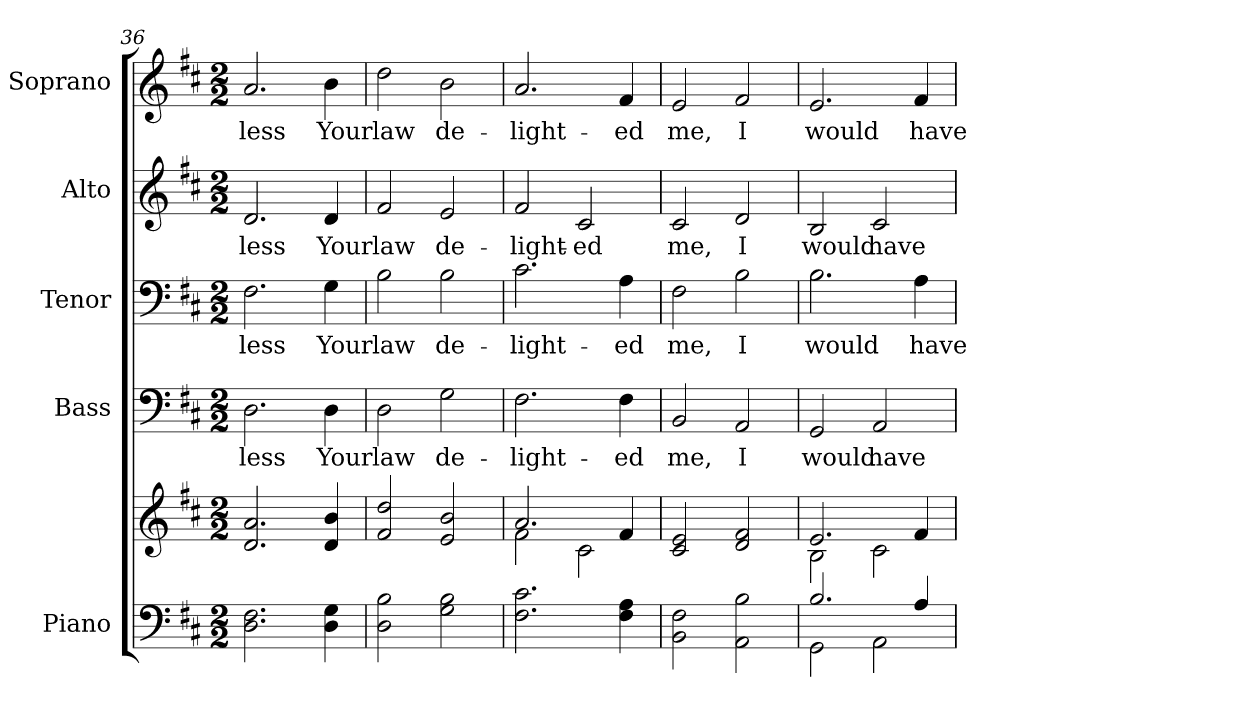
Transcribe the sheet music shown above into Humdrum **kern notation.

**kern	**kern	**kern	**text	**kern	**text	**kern	**text	**kern	**text
*part5	*part5	*part4	*part4	*part3	*part3	*part2	*part2	*part1	*part1
*staff6	*staff5	*staff4	*staff4	*staff3	*staff3	*staff2	*staff2	*staff1	*staff1
*I"Piano	*	*I"Bass	*	*I"Tenor	*	*I"Alto	*	*I"Soprano	*
*I'Pno.	*	*I'B.	*	*I'T.	*	*I'A.	*	*I'S.	*
*clefF4	*clefG2	*clefF4	*	*clefF4	*	*clefG2	*	*clefG2	*
*k[f#c#]	*k[f#c#]	*k[f#c#]	*	*k[f#c#]	*	*k[f#c#]	*	*k[f#c#]	*
*D:	*D:	*D:	*	*D:	*	*D:	*	*D:	*
*M2/2	*M2/2	*M2/2	*	*M2/2	*	*M2/2	*	*M2/2	*
=36	=36	=36	=36	=36	=36	=36	=36	=36	=36
!	!	!	!LO:LY:b:color=#000000	!	!	!	!	!	!
!	!	!	!	!	!LO:LY:b:color=#000000	!	!	!	!
!	!	!	!	!	!	!	!LO:LY:b:color=#000000	!	!
!	!	!	!	!	!	!	!	!	!LO:LY:b:color=#000000
2.Di\ 2.F#i	2.di/ 2.ai	2.Di\	-less	2.F#i\	-less	2.di/	-less	2.ai/	-less
!	!	!	!LO:LY:b:color=#000000	!	!	!	!	!	!
!	!	!	!	!	!LO:LY:b:color=#000000	!	!	!	!
!	!	!	!	!	!	!	!LO:LY:b:color=#000000	!	!
!	!	!	!	!	!	!	!	!	!LO:LY:b:color=#000000
4Di\ 4Gi	4di/ 4bi	4Di\	Your	4Gi\	Your	4di/	Your	4bi\	Your
=37	=37	=37	=37	=37	=37	=37	=37	=37	=37
!	!	!	!LO:LY:b:color=#000000	!	!	!	!	!	!
!	!	!	!	!	!LO:LY:b:color=#000000	!	!	!	!
!	!	!	!	!	!	!	!LO:LY:b:color=#000000	!	!
!	!	!	!	!	!	!	!	!	!LO:LY:b:color=#000000
2Di\ 2Bi	2f#i/ 2ddi	2Di\	law	2Bi\	law	2f#i/	law	2ddi\	law
!	!	!	!LO:LY:b:color=#000000	!	!	!	!	!	!
!	!	!	!	!	!LO:LY:b:color=#000000	!	!	!	!
!	!	!	!	!	!	!	!LO:LY:b:color=#000000	!	!
!	!	!	!	!	!	!	!	!	!LO:LY:b:color=#000000
2Gi\ 2Bi	2ei/ 2bi	2Gi\	de-	2Bi\	de-	2ei/	de-	2bi\	de-
=38	=38	=38	=38	=38	=38	=38	=38	=38	=38
*	*^	*	*	*	*	*	*	*	*
!	!	!	!	!LO:LY:b:color=#000000	!	!	!	!	!	!
!	!	!	!	!	!	!LO:LY:b:color=#000000	!	!	!	!
!	!	!	!	!	!	!	!	!LO:LY:b:color=#000000	!	!
!	!	!	!	!	!	!	!	!	!	!LO:LY:b:color=#000000
2.F#i\ 2.c#i	2.ai/	2f#i\	2.F#i\	-light-	2.c#i\	-light-	2f#i/	-light-	2.ai/	-light-
!	!	!	!	!	!	!	!	!LO:LY:b:color=#000000	!	!
.	.	2c#i\	.	.	.	.	2c#i/	-ed	.	.
!	!	!	!	!LO:LY:b:color=#000000	!	!	!	!	!	!
!	!	!	!	!	!	!LO:LY:b:color=#000000	!	!	!	!
!	!	!	!	!	!	!	!	!	!	!LO:LY:b:color=#000000
4F#i\ 4Ai	4f#i/	.	4F#i\	-ed	4Ai\	-ed	.	.	4f#i/	-ed
*	*v	*v	*	*	*	*	*	*	*	*
!!LO:PB:g=z
=39	=39	=39	=39	=39	=39	=39	=39	=39	=39
!	!	!	!LO:LY:b:color=#000000	!	!	!	!	!	!
!	!	!	!	!	!LO:LY:b:color=#000000	!	!	!	!
!	!	!	!	!	!	!	!LO:LY:b:color=#000000	!	!
!	!	!	!	!	!	!	!	!	!LO:LY:b:color=#000000
2BBi\ 2F#i	2c#i/ 2ei	2BBi/	me,	2F#i\	me,	2c#i/	me,	2ei/	me,
!	!	!	!LO:LY:b:color=#000000	!	!	!	!	!	!
!	!	!	!	!	!LO:LY:b:color=#000000	!	!	!	!
!	!	!	!	!	!	!	!LO:LY:b:color=#000000	!	!
!	!	!	!	!	!	!	!	!	!LO:LY:b:color=#000000
2AAi\ 2Bi	2di/ 2f#i	2AAi/	I	2Bi\	I	2di/	I	2f#i/	I
=40	=40	=40	=40	=40	=40	=40	=40	=40	=40
*^	*^	*	*	*	*	*	*	*	*
!	!	!	!	!	!LO:LY:b:color=#000000	!	!	!	!	!	!
!	!	!	!	!	!	!	!LO:LY:b:color=#000000	!	!	!	!
!	!	!	!	!	!	!	!	!	!LO:LY:b:color=#000000	!	!
!	!	!	!	!	!	!	!	!	!	!	!LO:LY:b:color=#000000
2.Bi/	2GGi\	2.ei/	2Bi\	2GGi/	would	2.Bi\	would	2Bi/	would	2.ei/	would
!	!	!	!	!	!LO:LY:b:color=#000000	!	!	!	!	!	!
!	!	!	!	!	!	!	!	!	!LO:LY:b:color=#000000	!	!
.	2AAi\	.	2c#i\	2AAi/	have	.	.	2c#i/	have	.	.
!	!	!	!	!	!	!	!LO:LY:b:color=#000000	!	!	!	!
!	!	!	!	!	!	!	!	!	!	!	!LO:LY:b:color=#000000
4Ai/	.	4f#i/	.	.	.	4Ai\	have	.	.	4f#i/	have
*v	*v	*	*	*	*	*	*	*	*	*	*
*	*v	*v	*	*	*	*	*	*	*	*
=	=	=	=	=	=	=	=	=	=
*-	*-	*-	*-	*-	*-	*-	*-	*-	*-
